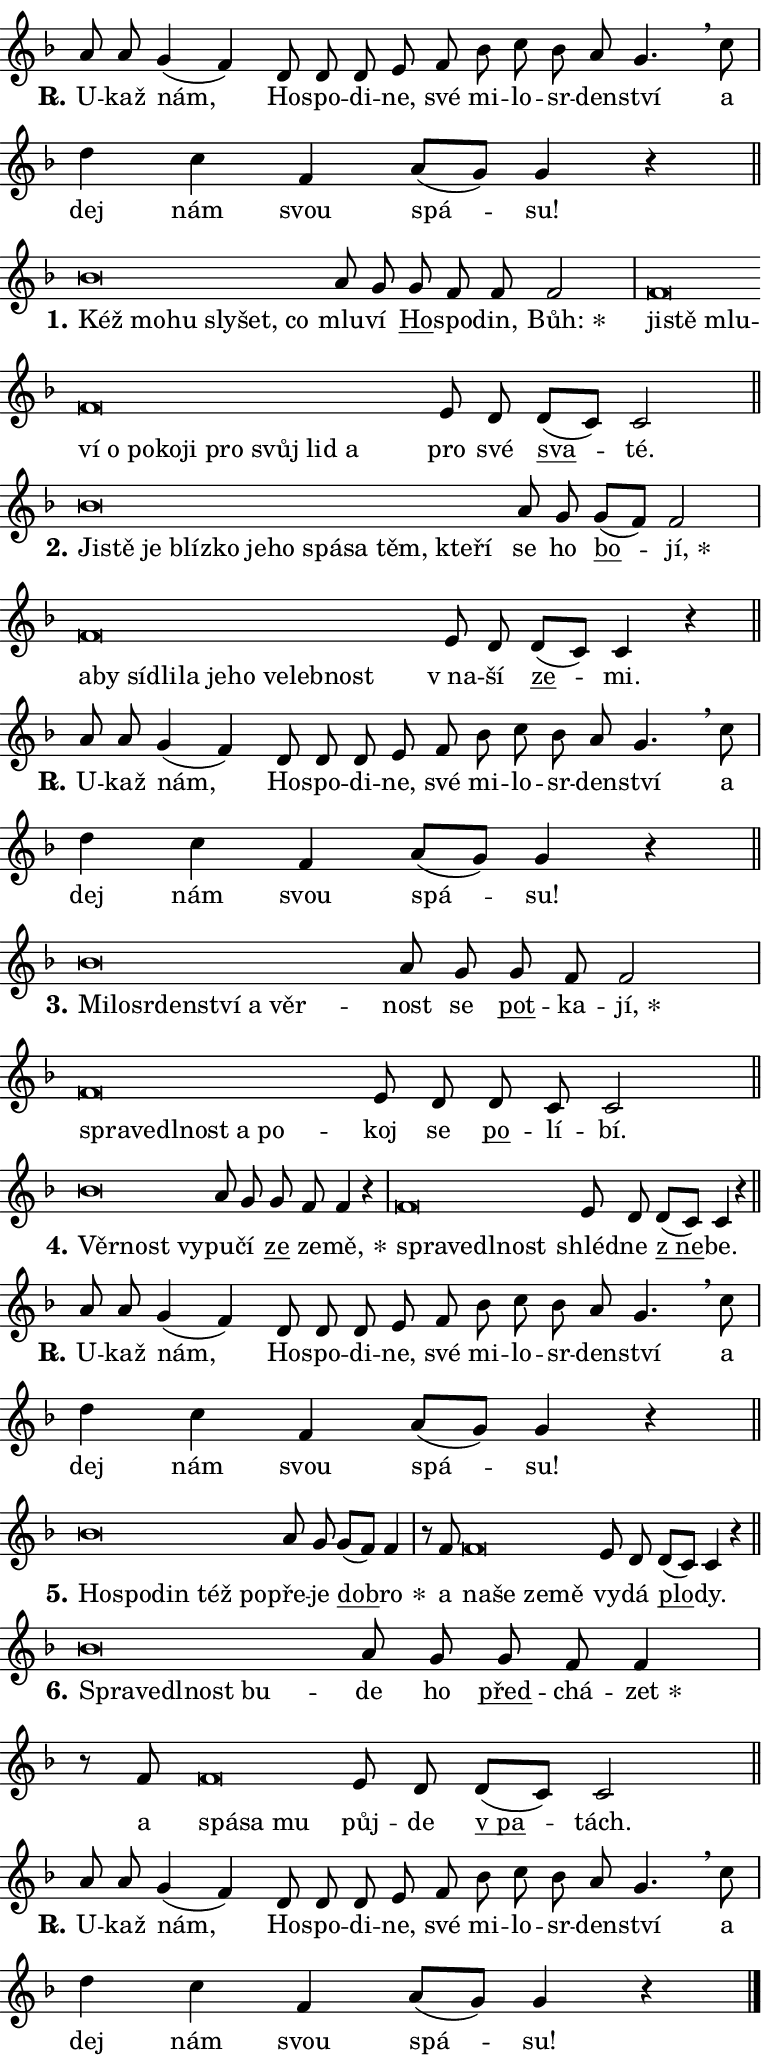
\version "2.24.0"
\header { tagline = "" }
\paper {
  indent = 0\cm
  top-margin = 0\cm
  right-margin = 0.13\cm % to fit lyric hyphens
  bottom-margin = 0\cm
  left-margin = 0\cm
  paper-width = 13\cm
  page-breaking = #ly:one-page-breaking
  system-system-spacing.basic-distance = #11
  score-system-spacing.basic-distance = #11
  ragged-last = ##f
}


%% Author: Thomas Morley
%% https://lists.gnu.org/archive/html/lilypond-user/2020-05/msg00002.html
#(define (line-position grob)
"Returns position of @var[grob} in current system:
   @code{'start}, if at first time-step
   @code{'end}, if at last time-step
   @code{'middle} otherwise
"
  (let* ((col (ly:item-get-column grob))
         (ln (ly:grob-object col 'left-neighbor))
         (rn (ly:grob-object col 'right-neighbor))
         (col-to-check-left (if (ly:grob? ln) ln col))
         (col-to-check-right (if (ly:grob? rn) rn col))
         (break-dir-left
           (and
             (ly:grob-property col-to-check-left 'non-musical #f)
             (ly:item-break-dir col-to-check-left)))
         (break-dir-right
           (and
             (ly:grob-property col-to-check-right 'non-musical #f)
             (ly:item-break-dir col-to-check-right))))
        (cond ((eqv? 1 break-dir-left) 'start)
              ((eqv? -1 break-dir-right) 'end)
              (else 'middle))))

#(define (tranparent-at-line-position vctor)
  (lambda (grob)
  "Relying on @code{line-position} select the relevant enry from @var{vctor}.
Used to determine transparency,"
    (case (line-position grob)
      ((end) (not (vector-ref vctor 0)))
      ((middle) (not (vector-ref vctor 1)))
      ((start) (not (vector-ref vctor 2))))))

noteHeadBreakVisibility =
#(define-music-function (break-visibility)(vector?)
"Makes @code{NoteHead}s transparent relying on @var{break-visibility}"
#{
  \override NoteHead.transparent =
    #(tranparent-at-line-position break-visibility)
#})

#(define delete-ledgers-for-transparent-note-heads
  (lambda (grob)
    "Reads whether a @code{NoteHead} is transparent.
If so this @code{NoteHead} is removed from @code{'note-heads} from
@var{grob}, which is supposed to be @code{LedgerLineSpanner}.
As a result ledgers are not printed for this @code{NoteHead}"
    (let* ((nhds-array (ly:grob-object grob 'note-heads))
           (nhds-list
             (if (ly:grob-array? nhds-array)
                 (ly:grob-array->list nhds-array)
                 '()))
           ;; Relies on the transparent-property being done before
           ;; Staff.LedgerLineSpanner.after-line-breaking is executed.
           ;; This is fragile ...
           (to-keep
             (remove
               (lambda (nhd)
                 (ly:grob-property nhd 'transparent #f))
               nhds-list)))
      ;; TODO find a better method to iterate over grob-arrays, similiar
      ;; to filter/remove etc for lists
      ;; For now rebuilt from scratch
      (set! (ly:grob-object grob 'note-heads)  '())
      (for-each
        (lambda (nhd)
          (ly:pointer-group-interface::add-grob grob 'note-heads nhd))
        to-keep))))

squashNotes = {
  \override NoteHead.X-extent = #'(-0.2 . 0.2)
  \override NoteHead.Y-extent = #'(-0.75 . 0)
  \override NoteHead.stencil =
    #(lambda (grob)
       (let ((pos (ly:grob-property grob 'staff-position)))
         (begin
           (if (< pos -7) (display "ERROR: Lower brevis then expected\n") (display ""))
           (if (<= pos -6) ly:text-interface::print ly:note-head::print))))
}
unSquashNotes = {
  \revert NoteHead.X-extent
  \revert NoteHead.Y-extent
  \revert NoteHead.stencil
}

hideNotes = \noteHeadBreakVisibility #begin-of-line-visible
unHideNotes = \noteHeadBreakVisibility #all-visible

% work-around for resetting accidentals
% https://lilypond.org/doc/v2.23/Documentation/notation/displaying-rhythms#unmetered-music
cadenzaMeasure = {
  \cadenzaOff
  \partial 1024 s1024
  \cadenzaOn
}

#(define-markup-command (accent layout props text) (markup?)
  "Underline accented syllable"
  (interpret-markup layout props
    #{\markup \override #'(offset . 4.3) \underline { #text }#}))

responsum = \markup \concat {
  "R" \hspace #-1.05 \path #0.1 #'((moveto 0 0.07) (lineto 0.9 0.8)) \hspace #0.05 "."
}

spaceSize = #0.6828661417322834 % exact space size for TeX Gyre Schola

\layout {
  \context {
    \Staff
    \remove "Time_signature_engraver"
    \override LedgerLineSpanner.after-line-breaking = #delete-ledgers-for-transparent-note-heads
  }
  \context {
    \Lyrics {
      \override LyricSpace.minimum-distance = \spaceSize
      \override LyricText.font-name = #"TeX Gyre Schola"
      \override LyricText.font-size = 1
      \override StanzaNumber.font-name = #"TeX Gyre Schola Bold"
      \override StanzaNumber.font-size = 1
    }
  }
  \context {
    \Score 
    \override NoteHead.text =
      #(lambda (grob) 
        (let ((pos (ly:grob-property grob 'staff-position)))
          #{\markup {
            \combine
              \halign #-0.55 \raise #(if (= pos -6) 0 0.5) \override #'(thickness . 2) \draw-line #'(3.2 . 0)
              \musicglyph "noteheads.sM1"
          }#}))
  }
}

% magnetic-lyrics.ily
%
%   written by
%     Jean Abou Samra <jean@abou-samra.fr>
%     Werner Lemberg <wl@gnu.org>
%
%   adapted by
%     Jiri Hon <jiri.hon@gmail.com>
%
% Version 2022-Apr-15

% https://www.mail-archive.com/lilypond-user@gnu.org/msg149350.html

#(define (Left_hyphen_pointer_engraver context)
   "Collect syllable-hyphen-syllable occurrences in lyrics and store
them in properties.  This engraver only looks to the left.  For
example, if the lyrics input is @code{foo -- bar}, it does the
following.

@itemize @bullet
@item
Set the @code{text} property of the @code{LyricHyphen} grob between
@q{foo} and @q{bar} to @code{foo}.

@item
Set the @code{left-hyphen} property of the @code{LyricText} grob with
text @q{foo} to the @code{LyricHyphen} grob between @q{foo} and
@q{bar}.
@end itemize

Use this auxiliary engraver in combination with the
@code{lyric-@/text::@/apply-@/magnetic-@/offset!} hook."
   (let ((hyphen #f)
         (text #f))
     (make-engraver
      (acknowledgers
       ((lyric-syllable-interface engraver grob source-engraver)
        (set! text grob)))
      (end-acknowledgers
       ((lyric-hyphen-interface engraver grob source-engraver)
        ;(when (not (grob::has-interface grob 'lyric-space-interface))
          (set! hyphen grob)));)
      ((stop-translation-timestep engraver)
       (when (and text hyphen)
         (ly:grob-set-object! text 'left-hyphen hyphen))
       (set! text #f)
       (set! hyphen #f)))))

#(define (lyric-text::apply-magnetic-offset! grob)
   "If the space between two syllables is less than the value in
property @code{LyricText@/.details@/.squash-threshold}, move the right
syllable to the left so that it gets concatenated with the left
syllable.

Use this function as a hook for
@code{LyricText@/.after-@/line-@/breaking} if the
@code{Left_@/hyphen_@/pointer_@/engraver} is active."
   (let ((hyphen (ly:grob-object grob 'left-hyphen #f)))
     (when hyphen
       (let ((left-text (ly:spanner-bound hyphen LEFT)))
         (when (grob::has-interface left-text 'lyric-syllable-interface)
           (let* ((common (ly:grob-common-refpoint grob left-text X))
                  (this-x-ext (ly:grob-extent grob common X))
                  (left-x-ext
                   (begin
                     ;; Trigger magnetism for left-text.
                     (ly:grob-property left-text 'after-line-breaking)
                     (ly:grob-extent left-text common X)))
                  ;; `delta` is the gap width between two syllables.
                  (delta (- (interval-start this-x-ext)
                            (interval-end left-x-ext)))
                  (details (ly:grob-property grob 'details))
                  (threshold (assoc-get 'squash-threshold details 0.2)))
             (when (< delta threshold)
               (let* (;; We have to manipulate the input text so that
                      ;; ligatures crossing syllable boundaries are not
                      ;; disabled.  For languages based on the Latin
                      ;; script this is essentially a beautification.
                      ;; However, for non-Western scripts it can be a
                      ;; necessity.
                      (lt (ly:grob-property left-text 'text))
                      (rt (ly:grob-property grob 'text))
                      (is-space (grob::has-interface hyphen 'lyric-space-interface))
                      (space (if is-space " " ""))
                      (extra-delta (if is-space spaceSize 0))
                      ;; Append new syllable.
                      (ltrt-space (if (and (string? lt) (string? rt))
                                (string-append lt space rt)
                                (make-concat-markup (list lt space rt))))
                      ;; Right-align `ltrt` to the right side.
                      (ltrt-space-markup (grob-interpret-markup
                               grob
                               (make-translate-markup
                                (cons (interval-length this-x-ext) 0)
                                (make-right-align-markup ltrt-space)))))
                 (begin
                   ;; Don't print `left-text`.
                   (ly:grob-set-property! left-text 'stencil #f)
                   ;; Set text and stencil (which holds all collected
                   ;; syllables so far) and shift it to the left.
                   (ly:grob-set-property! grob 'text ltrt-space)
                   (ly:grob-set-property! grob 'stencil ltrt-space-markup)
                   (ly:grob-translate-axis! grob (- (- delta extra-delta)) X))))))))))


#(define (lyric-hyphen::displace-bounds-first grob)
   ;; Make very sure this callback isn't triggered too early.
   (let ((left (ly:spanner-bound grob LEFT))
         (right (ly:spanner-bound grob RIGHT)))
     (ly:grob-property left 'after-line-breaking)
     (ly:grob-property right 'after-line-breaking)
     (ly:lyric-hyphen::print grob)))

squashThreshold = #0.4

\layout {
  \context {
    \Lyrics
    \consists #Left_hyphen_pointer_engraver
    \override LyricText.after-line-breaking =
      #lyric-text::apply-magnetic-offset!
    \override LyricHyphen.stencil = #lyric-hyphen::displace-bounds-first
    \override LyricText.details.squash-threshold = \squashThreshold
    \override LyricHyphen.minimum-distance = 0
    \override LyricHyphen.minimum-length = \squashThreshold
  }
}

squashText = \override LyricText.details.squash-threshold = 9999
unSquashText = \override LyricText.details.squash-threshold = \squashThreshold

leftText = \override LyricText.self-alignment-X = #LEFT
unLeftText = \revert LyricText.self-alignment-X

starOffset = #(lambda (grob) 
                (let ((x_offset (ly:self-alignment-interface::aligned-on-x-parent grob)))
                  (if (= x_offset 0) 0 (+ x_offset 1.2))))

star = #(define-music-function (syllable)(string?)
"Append star separator at the end of a syllable"
#{
  \once \override LyricText.X-offset = #starOffset
  \lyricmode { \markup {
    #syllable
    \override #'((font-name . "TeX Gyre Schola Bold")) \hspace #0.2 \lower #0.65 \larger "*"
  } }
#})

starAccent = #(define-music-function (syllable)(string?)
"Append star separator at the end of a syllable and make accent"
#{
  \once \override LyricText.X-offset = #starOffset
  \lyricmode { \markup {
    \accent #syllable
    \override #'((font-name . "TeX Gyre Schola Bold")) \hspace #0.2 \lower #0.65 \larger "*"
  } }
#})

breath = #(define-music-function (syllable)(string?)
"Append breathing indicator at the end of a syllable"
#{
  \lyricmode { \markup { #syllable "+" } }
#})

optionalBreath = #(define-music-function (syllable)(string?)
"Append optional breathing indicator at the end of a syllable"
#{
  \lyricmode { \markup { #syllable "(+)" } }
#})


\score {
    <<
        \new Voice = "melody" { \cadenzaOn \key f \major \relative { a'8 a g4( f) \bar "" d8 d d \bar "" e f \bar "" bes c bes a g4. \breathe c8 \cadenzaMeasure \bar "|" d4 c f, \bar "" a8[( g)] g4 r \cadenzaMeasure \bar "||" \break } }
        \new Lyrics \lyricsto "melody" { \lyricmode { \set stanza = \responsum
U -- kaž nám, Ho -- spo -- di -- ne, své mi -- lo -- sr -- den -- ství a dej nám svou spá -- su! } }
    >>
    \layout {}
}

\score {
    <<
        \new Voice = "melody" { \cadenzaOn \key f \major \relative { \squashNotes bes'\breve*1/16 \hideNotes \breve*1/16 \bar "" \breve*1/16 \bar "" \breve*1/16 \bar "" \breve*1/16 \breve*1/16 \bar "" \unHideNotes \unSquashNotes a8 g \bar "" g f f f2 \cadenzaMeasure \bar "|" \squashNotes f\breve*1/16 \hideNotes \breve*1/16 \bar "" \breve*1/16 \bar "" \breve*1/16 \bar "" \breve*1/16 \bar "" \breve*1/16 \bar "" \breve*1/16 \bar "" \breve*1/16 \bar "" \breve*1/16 \bar "" \breve*1/16 \bar "" \breve*1/16 \breve*1/16 \bar "" \unHideNotes \unSquashNotes e8 d \bar "" d[( c)] c2 \cadenzaMeasure \bar "||" \break } }
        \new Lyrics \lyricsto "melody" { \lyricmode { \set stanza = "1."
\leftText Kéž \squashText mo -- hu sly -- šet, co \unLeftText \unSquashText mlu -- ví \markup \accent Ho -- spo -- din, \star Bůh: \leftText ji -- \squashText stě mlu -- ví o po -- ko -- ji pro svůj lid a \unLeftText \unSquashText pro své \markup \accent sva -- té. } }
    >>
    \layout {}
}

\score {
    <<
        \new Voice = "melody" { \cadenzaOn \key f \major \relative { \squashNotes bes'\breve*1/16 \hideNotes \breve*1/16 \bar "" \breve*1/16 \bar "" \breve*1/16 \bar "" \breve*1/16 \bar "" \breve*1/16 \bar "" \breve*1/16 \bar "" \breve*1/16 \bar "" \breve*1/16 \bar "" \breve*1/16 \bar "" \breve*1/16 \breve*1/16 \bar "" \unHideNotes \unSquashNotes a8 g \bar "" g[( f)] f2 \cadenzaMeasure \bar "|" \squashNotes f\breve*1/16 \hideNotes \breve*1/16 \bar "" \breve*1/16 \bar "" \breve*1/16 \bar "" \breve*1/16 \bar "" \breve*1/16 \bar "" \breve*1/16 \bar "" \breve*1/16 \bar "" \breve*1/16 \breve*1/16 \bar "" \unHideNotes \unSquashNotes e8 d \bar "" d[( c)] c4 r \cadenzaMeasure \bar "||" \break } }
        \new Lyrics \lyricsto "melody" { \lyricmode { \set stanza = "2."
\leftText Ji -- \squashText stě je blíz -- ko je -- ho spá -- sa těm, kte -- ří \unLeftText \unSquashText se ho \markup \accent bo -- \star jí, \leftText a -- \squashText by sí -- dli -- la je -- ho ve -- leb -- nost \unLeftText \unSquashText "v na" -- ší \markup \accent ze -- mi. } }
    >>
    \layout {}
}

\score {
    <<
        \new Voice = "melody" { \cadenzaOn \key f \major \relative { a'8 a g4( f) \bar "" d8 d d \bar "" e f \bar "" bes c bes a g4. \breathe c8 \cadenzaMeasure \bar "|" d4 c f, \bar "" a8[( g)] g4 r \cadenzaMeasure \bar "||" \break } }
        \new Lyrics \lyricsto "melody" { \lyricmode { \set stanza = \responsum
U -- kaž nám, Ho -- spo -- di -- ne, své mi -- lo -- sr -- den -- ství a dej nám svou spá -- su! } }
    >>
    \layout {}
}

\score {
    <<
        \new Voice = "melody" { \cadenzaOn \key f \major \relative { \squashNotes bes'\breve*1/16 \hideNotes \breve*1/16 \bar "" \breve*1/16 \bar "" \breve*1/16 \bar "" \breve*1/16 \bar "" \breve*1/16 \breve*1/16 \bar "" \unHideNotes \unSquashNotes a8 g \bar "" g f f2 \cadenzaMeasure \bar "|" \squashNotes f\breve*1/16 \hideNotes \breve*1/16 \bar "" \breve*1/16 \bar "" \breve*1/16 \bar "" \breve*1/16 \breve*1/16 \bar "" \unHideNotes \unSquashNotes e8 d \bar "" d c c2 \cadenzaMeasure \bar "||" \break } }
        \new Lyrics \lyricsto "melody" { \lyricmode { \set stanza = "3."
\leftText Mi -- \squashText lo -- sr -- den -- ství a věr -- \unLeftText \unSquashText nost se \markup \accent pot -- ka -- \star jí, \leftText spra -- \squashText ve -- dl -- nost a po -- \unLeftText \unSquashText koj se \markup \accent po -- lí -- bí. } }
    >>
    \layout {}
}

\score {
    <<
        \new Voice = "melody" { \cadenzaOn \key f \major \relative { \squashNotes bes'\breve*1/16 \hideNotes \breve*1/16 \breve*1/16 \bar "" \unHideNotes \unSquashNotes a8 g \bar "" g f f4 r \cadenzaMeasure \bar "|" \squashNotes f\breve*1/16 \hideNotes \breve*1/16 \bar "" \breve*1/16 \breve*1/16 \bar "" \unHideNotes \unSquashNotes e8 d \bar "" d[( c)] c4 r \cadenzaMeasure \bar "||" \break } }
        \new Lyrics \lyricsto "melody" { \lyricmode { \set stanza = "4."
\leftText Věr -- \squashText nost vy -- \unLeftText \unSquashText pu -- čí \markup \accent ze ze -- \star mě, \leftText spra -- \squashText ve -- dl -- nost \unLeftText \unSquashText shléd -- ne \markup \accent "z ne" -- be. } }
    >>
    \layout {}
}

\score {
    <<
        \new Voice = "melody" { \cadenzaOn \key f \major \relative { a'8 a g4( f) \bar "" d8 d d \bar "" e f \bar "" bes c bes a g4. \breathe c8 \cadenzaMeasure \bar "|" d4 c f, \bar "" a8[( g)] g4 r \cadenzaMeasure \bar "||" \break } }
        \new Lyrics \lyricsto "melody" { \lyricmode { \set stanza = \responsum
U -- kaž nám, Ho -- spo -- di -- ne, své mi -- lo -- sr -- den -- ství a dej nám svou spá -- su! } }
    >>
    \layout {}
}

\score {
    <<
        \new Voice = "melody" { \cadenzaOn \key f \major \relative { \squashNotes bes'\breve*1/16 \hideNotes \breve*1/16 \bar "" \breve*1/16 \bar "" \breve*1/16 \breve*1/16 \bar "" \unHideNotes \unSquashNotes a8 g \bar "" g[( f)] f4 \cadenzaMeasure \bar "|" r8 f \squashNotes f\breve*1/16 \hideNotes \breve*1/16 \bar "" \breve*1/16 \breve*1/16 \bar "" \unHideNotes \unSquashNotes e8 d \bar "" d[( c)] c4 r \cadenzaMeasure \bar "||" \break } }
        \new Lyrics \lyricsto "melody" { \lyricmode { \set stanza = "5."
\leftText Ho -- \squashText spo -- din též po -- \unLeftText \unSquashText pře -- je \markup \accent dob -- \star ro a \leftText na -- \squashText še ze -- mě \unLeftText \unSquashText vy -- dá \markup \accent plo -- dy. } }
    >>
    \layout {}
}

\score {
    <<
        \new Voice = "melody" { \cadenzaOn \key f \major \relative { \squashNotes bes'\breve*1/16 \hideNotes \breve*1/16 \bar "" \breve*1/16 \bar "" \breve*1/16 \breve*1/16 \bar "" \unHideNotes \unSquashNotes a8 g \bar "" g f f4 \cadenzaMeasure \bar "|" r8 f \squashNotes f\breve*1/16 \hideNotes \breve*1/16 \breve*1/16 \bar "" \unHideNotes \unSquashNotes e8 d \bar "" d[( c)] c2 \cadenzaMeasure \bar "||" \break } }
        \new Lyrics \lyricsto "melody" { \lyricmode { \set stanza = "6."
\leftText Spra -- \squashText ve -- dl -- nost bu -- \unLeftText \unSquashText de ho \markup \accent před -- chá -- \star zet a \leftText spá -- \squashText sa mu \unLeftText \unSquashText půj -- de \markup \accent "v pa" -- tách. } }
    >>
    \layout {}
}

\score {
    <<
        \new Voice = "melody" { \cadenzaOn \key f \major \relative { a'8 a g4( f) \bar "" d8 d d \bar "" e f \bar "" bes c bes a g4. \breathe c8 \cadenzaMeasure \bar "|" d4 c f, \bar "" a8[( g)] g4 r \cadenzaMeasure \bar "||" \break } \bar "|." }
        \new Lyrics \lyricsto "melody" { \lyricmode { \set stanza = \responsum
U -- kaž nám, Ho -- spo -- di -- ne, své mi -- lo -- sr -- den -- ství a dej nám svou spá -- su! } }
    >>
    \layout {}
}
